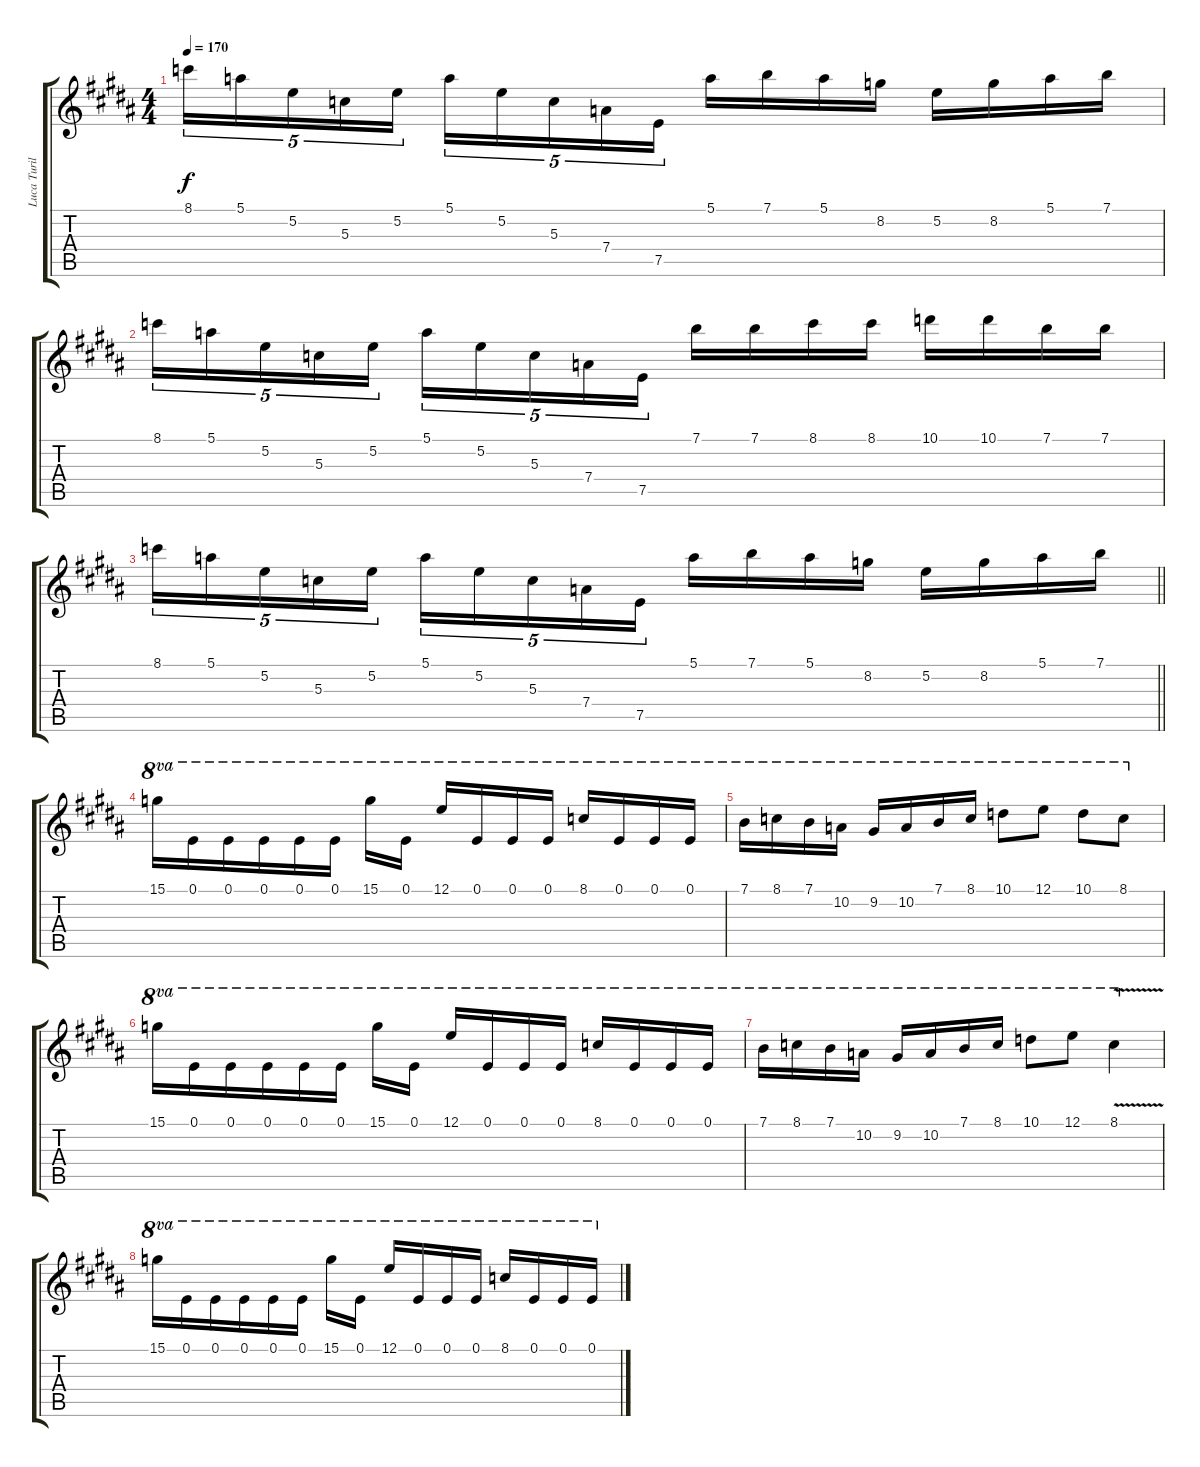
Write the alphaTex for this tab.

\track ("Luca Turilli (Lead II)" "Luca Turil") {instrument distortionguitar}
\staff {score tabs}
\tuning (E4 B3 G3 D3 A2 E2) {hide}
\ts (4 4)
\tempo 170
\clef g2
\ks g#minor
8.1.16{tu (5 4) dy f} 5.1.16{tu (5 4)} 5.2.16{tu (5 4)} 5.3.16{tu (5 4)} 5.2.16{tu (5 4)} 5.1.16{tu (5 4)} 5.2.16{tu (5 4)} 5.3.16{tu (5 4)} 7.4.16{tu (5 4)} 7.5.16{tu (5 4)} 5.1.16 7.1.16 5.1.16 8.2.16 5.2.16 8.2.16 5.1.16 7.1.16 |
8.1.16{tu (5 4)} 5.1.16{tu (5 4)} 5.2.16{tu (5 4)} 5.3.16{tu (5 4)} 5.2.16{tu (5 4)} 5.1.16{tu (5 4)} 5.2.16{tu (5 4)} 5.3.16{tu (5 4)} 7.4.16{tu (5 4)} 7.5.16{tu (5 4)} 7.1.16 7.1.16 8.1.16 8.1.16 10.1.16 10.1.16 7.1.16 7.1.16 |
\barLineRight lightlight
8.1.16{tu (5 4)} 5.1.16{tu (5 4)} 5.2.16{tu (5 4)} 5.3.16{tu (5 4)} 5.2.16{tu (5 4)} 5.1.16{tu (5 4)} 5.2.16{tu (5 4)} 5.3.16{tu (5 4)} 7.4.16{tu (5 4)} 7.5.16{tu (5 4)} 5.1.16 7.1.16 5.1.16 8.2.16 5.2.16 8.2.16 5.1.16 7.1.16 |
\section ("" " ")
15.1.16{ot 8va} 0.1.16{ot 8va} 0.1.16{ot 8va} 0.1.16{ot 8va beam merge} 0.1.16{ot 8va} 0.1.16{ot 8va beam split} 15.1.16{ot 8va} 0.1.16{ot 8va} 12.1.16{ot 8va} 0.1.16{ot 8va} 0.1.16{ot 8va} 0.1.16{ot 8va} 8.1.16{ot 8va} 0.1.16{ot 8va} 0.1.16{ot 8va} 0.1.16{ot 8va} |
7.1.16{ot 8va} 8.1.16{ot 8va} 7.1.16{ot 8va} 10.2.16{ot 8va} 9.2.16{ot 8va} 10.2.16{ot 8va} 7.1.16{ot 8va} 8.1.16{ot 8va} 10.1.8{ot 8va} 12.1.8{ot 8va} 10.1.8{ot 8va} 8.1.8{ot 8va} |
15.1.16{ot 8va} 0.1.16{ot 8va} 0.1.16{ot 8va} 0.1.16{ot 8va beam merge} 0.1.16{ot 8va} 0.1.16{ot 8va beam split} 15.1.16{ot 8va} 0.1.16{ot 8va} 12.1.16{ot 8va} 0.1.16{ot 8va} 0.1.16{ot 8va} 0.1.16{ot 8va} 8.1.16{ot 8va} 0.1.16{ot 8va} 0.1.16{ot 8va} 0.1.16{ot 8va} |
7.1.16{ot 8va} 8.1.16{ot 8va} 7.1.16{ot 8va} 10.2.16{ot 8va} 9.2.16{ot 8va} 10.2.16{ot 8va} 7.1.16{ot 8va} 8.1.16{ot 8va} 10.1.8{ot 8va} 12.1.8{ot 8va} 8.1{v}.4{ot 8va} |
15.1.16{ot 8va} 0.1.16{ot 8va} 0.1.16{ot 8va} 0.1.16{ot 8va beam merge} 0.1.16{ot 8va} 0.1.16{ot 8va beam split} 15.1.16{ot 8va} 0.1.16{ot 8va} 12.1.16{ot 8va} 0.1.16{ot 8va} 0.1.16{ot 8va} 0.1.16{ot 8va} 8.1.16{ot 8va} 0.1.16{ot 8va} 0.1.16{ot 8va} 0.1.16{ot 8va}
